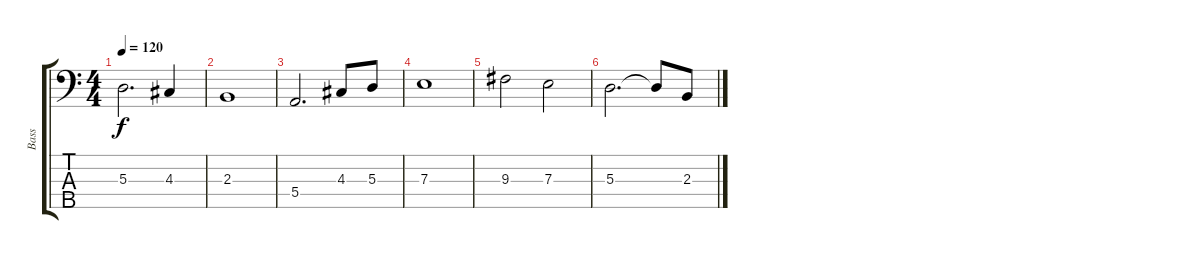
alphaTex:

\track ("Bass" "Bass") {instrument electricbassfinger}
\staff {score tabs}
\tuning (G2 D2 A1 E1 B0) {hide}
\ts (4 4)
\tempo 120
\clef f4
\ks c
5.3.2{d dy f} 4.3.4 |
2.3.1 |
5.4.2{d} 4.3.8 5.3.8 |
7.3.1 |
9.3.2 7.3.2 |
5.3.2{d} 5.3{t}.8 2.3.8
